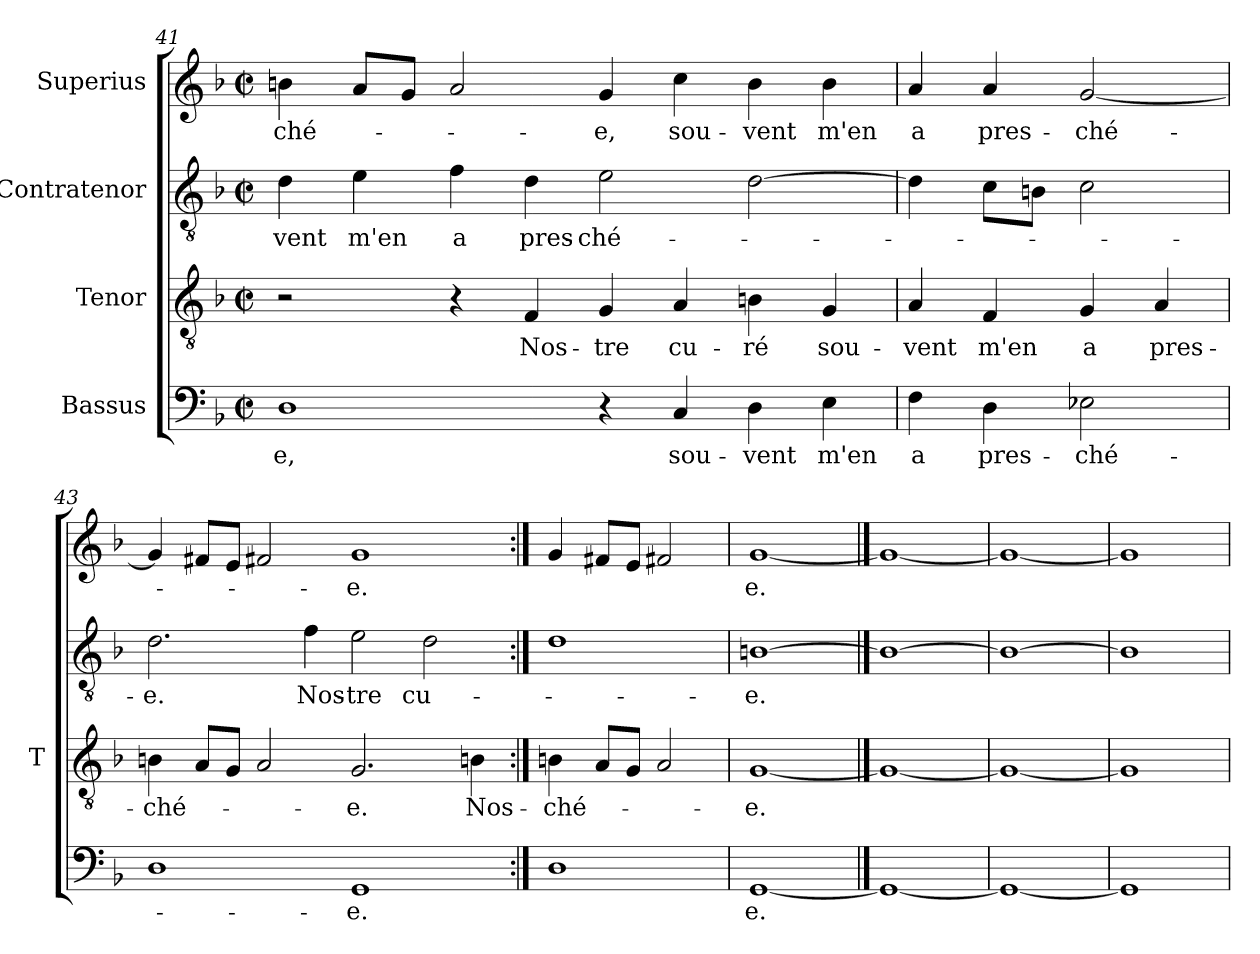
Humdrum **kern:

**kern	**text	**kern	**text	**kern	**text	**kern	**text
*part4	*part4	*part3	*part3	*part2	*part2	*part1	*part1
*staff4	*staff4	*staff3	*staff3	*staff2	*staff2	*staff1	*staff1
*I"Bassus	*	*I"Tenor	*	*I"Contratenor	*	*I"Superius	*
*	*	*I'T	*	*	*	*	*
*clefF4	*	*clefGv2	*	*clefGv2	*	*clefG2	*
*k[b-]	*	*k[b-]	*	*k[b-]	*	*k[b-]	*
*F:	*	*F:	*	*F:	*	*F:	*
*M2/2	*	*M2/2	*	*M2/2	*	*M2/2	*
*met(c|)	*	*met(c|)	*	*met(c|)	*	*met(c|)	*
=41	=41	=41	=41	=41	=41	=41	=41
1D	-e,	2r	.	4d	-vent	4b	ché-
.	.	.	.	4e	-m'en	8aL	.
.	.	.	.	.	.	8gJ	.
.	.	4r	.	4f	-a	2a	.
.	.	4F	Nos-	4d	pres-	.	.
4r	.	4G	-tre	2e	ché-	4g	-e,
4C	sou-	4A	cu-	.	.	4cc	sou-
4D	-vent	4Bn	-ré	[2d	.	4b	-vent
4E	-m'en	4G	sou-	.	.	4b	-m'en
=42	=42	=42	=42	=42	=42	=42	=42
4F	-a	4A	-vent	4d]	.	4a	-a
4D	pres-	4F	-m'en	8cL	.	4a	pres-
.	.	.	.	8BnJ	.	.	.
2E-X	ché-	4G	-a	2c	.	[2g	ché-
.	.	4A	pres-	.	.	.	.
=43	=43	=43	=43	=43	=43	=43	=43
1D	.	4Bn	ché-	2.d	-e.	4g]	.
.	.	8AL	.	.	.	8f#XL	.
.	.	8GJ	.	.	.	8eJ	.
.	.	2A	.	.	.	2f#X	.
.	.	.	.	4f	Nos-	.	.
1GG	-e.	2.G	-e.	2e	-tre	1g	-e.
.	.	.	.	2d	cu-	.	.
.	.	4Bn	Nos-	.	.	.	.
=44:|!	=44:|!	=44:|!	=44:|!	=44:|!	=44:|!	=44:|!	=44:|!
1D	.	4Bn	ché-	1d	.	4g	.
.	.	8AL	.	.	.	8f#XL	.
.	.	8GJ	.	.	.	8eJ	.
.	.	2A	.	.	.	2f#X	.
=45	=45	=45	=45	=45	=45	=45	=45
[1GG	-e.	[1G	-e.	[1Bn	-e.	[1g	-e.
==46	==46	==46	==46	==46	==46	==46	==46
1GG_	.	1G_	.	1B_	.	1g_	.
=47	=47	=47	=47	=47	=47	=47	=47
1GG_	.	1G_	.	1B_	.	1g_	.
=48	=48	=48	=48	=48	=48	=48	=48
1GG]	.	1G]	.	1B]	.	1g]	.
=	=	=	=	=	=	=	=
*-	*-	*-	*-	*-	*-	*-	*-
